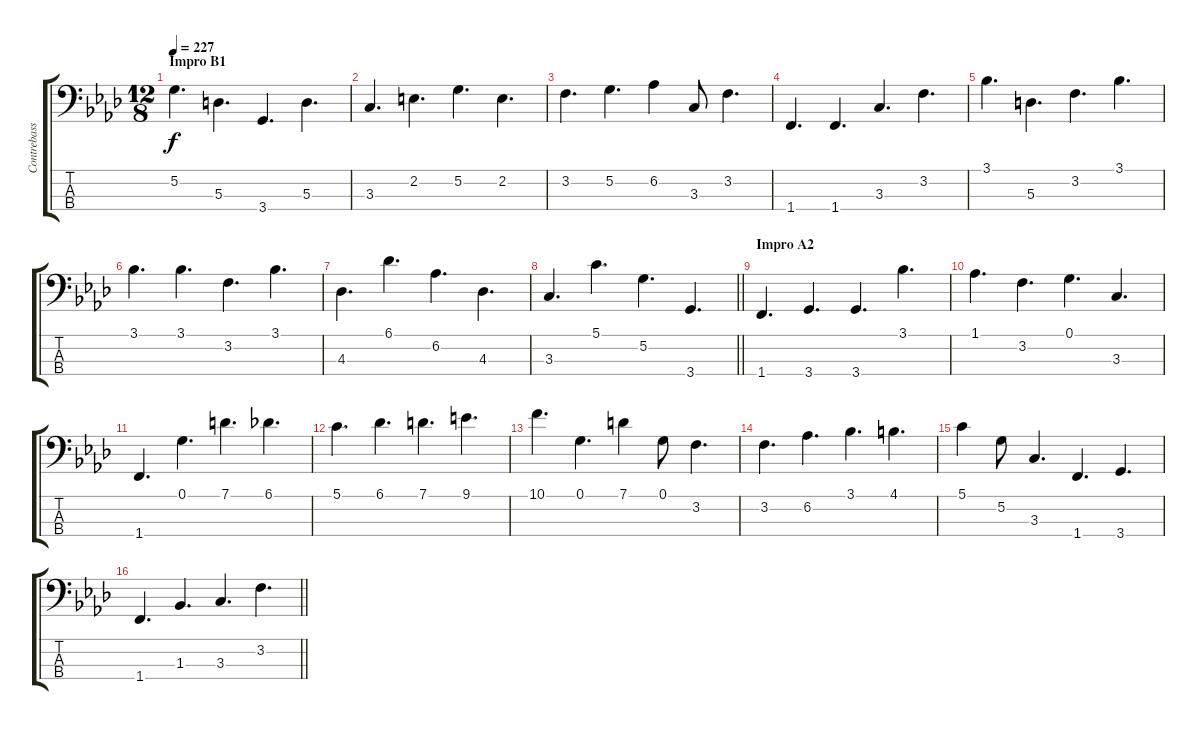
\track ("Contrebasse" "Contrebass") {instrument acousticbass}
\staff {score tabs}
\tuning (G2 D2 A1 E1) {hide}
\ts (12 8)
\section ("" "Impro B1")
\tempo 227
\clef f4
\ks fminor
5.2.4{d dy f volume 12 balance 12 instrument acousticbass} 5.3.4{d} 3.4.4{d} 5.3.4{d} |
3.3.4{d} 2.2.4{d} 5.2.4{d} 2.2.4{d} |
3.2.4{d} 5.2.4{d} 6.2.4 3.3.8 3.2.4{d} |
1.4.4{d} 1.4.4{d} 3.3.4{d} 3.2.4{d} |
3.1.4{d} 5.3.4{d} 3.2.4{d} 3.1.4{d} |
3.1.4{d} 3.1.4{d} 3.2.4{d} 3.1.4{d} |
4.3.4{d} 6.1.4{d} 6.2.4{d} 4.3.4{d} |
\barLineRight lightlight
3.3.4{d} 5.1.4{d} 5.2.4{d} 3.4.4{d} |
\section ("" "Impro A2")
1.4.4{d volume 11 balance 12} 3.4.4{d} 3.4.4{d} 3.1.4{d} |
1.1.4{d} 3.2.4{d} 0.1.4{d} 3.3.4{d} |
1.4.4{d} 0.1.4{d} 7.1.4{d} 6.1.4{d} |
5.1.4{d} 6.1.4{d} 7.1.4{d} 9.1.4{d} |
10.1.4{d} 0.1.4{d} 7.1.4 0.1.8 3.2.4{d} |
3.2.4{d} 6.2.4{d} 3.1.4{d} 4.1.4{d} |
5.1.4 5.2.8 3.3.4{d} 1.4.4{d} 3.4.4{d} |
\barLineRight lightlight
1.4.4{d} 1.3.4{d} 3.3.4{d} 3.2.4{d}
